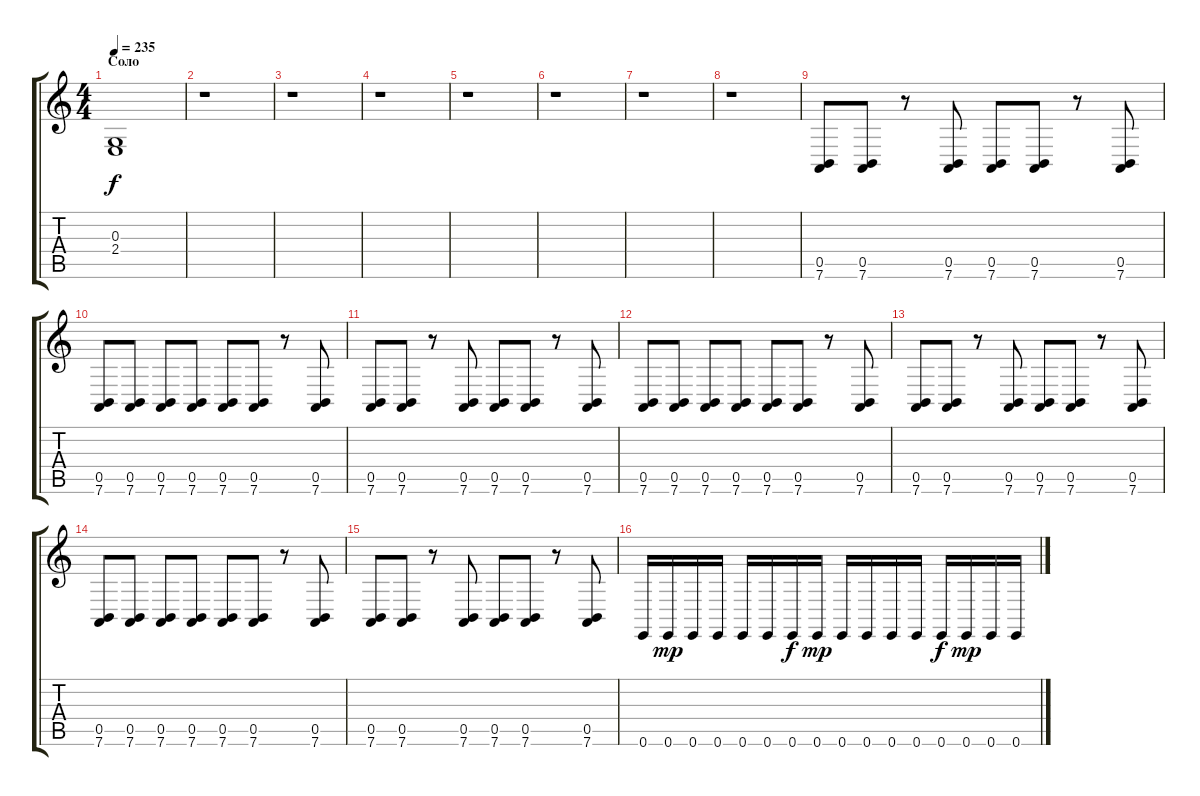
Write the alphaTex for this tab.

\track "" {instrument acousticgrandpiano}
\staff {score tabs}
\tuning (E4 B3 G3 D3 A2 E2) {hide}
\ts (4 4)
\section ("" "Соло")
\tempo 235
\clef g2
\ks c
(0.3 2.4).1{dy f} |
r.1 |
r.1 |
r.1 |
r.1 |
r.1 |
r.1 |
r.1 |
(0.5 7.6).8 (0.5 7.6).8 r.8 (0.5 7.6).8 (0.5 7.6).8 (0.5 7.6).8 r.8 (0.5 7.6).8 |
(0.5 7.6).8 (0.5 7.6).8 (0.5 7.6).8 (0.5 7.6).8 (0.5 7.6).8 (0.5 7.6).8 r.8 (0.5 7.6).8 |
(0.5 7.6).8 (0.5 7.6).8 r.8 (0.5 7.6).8 (0.5 7.6).8 (0.5 7.6).8 r.8 (0.5 7.6).8 |
(0.5 7.6).8 (0.5 7.6).8 (0.5 7.6).8 (0.5 7.6).8 (0.5 7.6).8 (0.5 7.6).8 r.8 (0.5 7.6).8 |
(0.5 7.6).8 (0.5 7.6).8 r.8 (0.5 7.6).8 (0.5 7.6).8 (0.5 7.6).8 r.8 (0.5 7.6).8 |
(0.5 7.6).8 (0.5 7.6).8 (0.5 7.6).8 (0.5 7.6).8 (0.5 7.6).8 (0.5 7.6).8 r.8 (0.5 7.6).8 |
(0.5 7.6).8 (0.5 7.6).8 r.8 (0.5 7.6).8 (0.5 7.6).8 (0.5 7.6).8 r.8 (0.5 7.6).8 |
0.6.16 0.6.16{dy mp} 0.6.16 0.6.16 0.6.16 0.6.16 0.6.16{dy f} 0.6.16{dy mp} 0.6.16 0.6.16 0.6.16 0.6.16 0.6.16{dy f} 0.6.16{dy mp} 0.6.16 0.6.16
